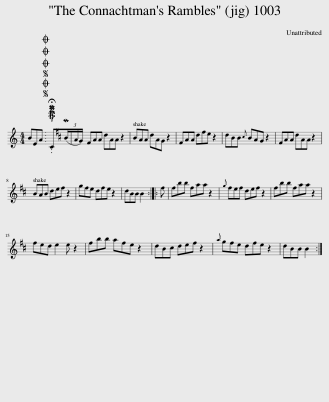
X:1
L:1/8
M:4/4
I:linebreak $
K:C
V:1 treble
V:1
 BEA |SOSOOO .!fermata!PMTuC(3(MB/A/G/) | ^FAA dAA z2 | BAA dAG z2 | ^FAA d^fe z2 | %5
 dBB{^c} BAG z2 | ^FAA dAA z2 |$ BAB de^f z2 | g^fe dfe z2 | dBB B2 :: %10
 ^f | ^fbb faa z2 |{g} ^fef def z2 | ^fbb faa z2 |$ ^fed e2 e z2 | %15
 ^fbb afe z2 | dB^c de^f z2 |{a} g^fe dfe z2 | dBB B2 :| %19
